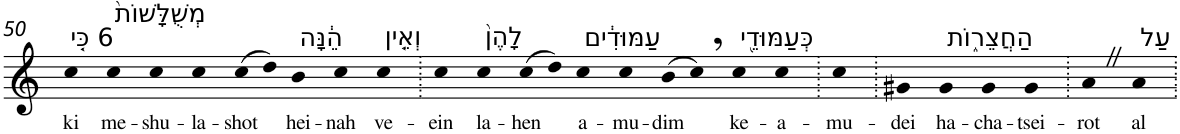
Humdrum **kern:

**kern	**text
*part1	*part1
*staff1	*staff1
*I"Piano	*
*I'Pno	*
!!LO:PB:g=z
*clefG2	*
*k[]	*
=50	=50
!LO:TX:a:t=6 כִּ֤י	!
!	!LO:LY:b
4cc	ki
!LO:TX:a:t=מְשֻׁלָּשׁוֹת֙	!
!	!LO:LY:b
4cc	me-
!	!LO:LY:b
4cc	-shu-
!	!LO:LY:b
4cc	-la-
!	!LO:LY:b
(>8cc	-shot
8dd)	.
!LO:TX:a:t=הֵ֔נָּה	!
!	!LO:LY:b
4b	hei-
!	!LO:LY:b
4cc	-nah
!LO:TX:a:t=וְאֵ֤ין	!
!	!LO:LY:b
4cc	ve-
=51.	=51.
!	!LO:LY:b
4cc	-ein
!LO:TX:a:t=לָהֶן֙	!
!	!LO:LY:b
4cc	la-
!	!LO:LY:b
(>8cc	-hen
8dd)	.
!LO:TX:a:t=עַמּוּדִ֔ים	!
!	!LO:LY:b
4cc	a-
!	!LO:LY:b
4cc	-mu-
!	!LO:LY:b
(>8b	-dim
8cc,)	.
!LO:TX:a:t=כְּעַמּוּדֵ֖י	!
!	!LO:LY:b
4cc	ke-
!	!LO:LY:b
4cc	-a-
=52.	=52.
!	!LO:LY:b
4cc	-mu-
=53.	=53.
!	!LO:LY:b
4g#X	-dei
!LO:TX:a:t=הַחֲצֵר֑וֹת	!
!	!LO:LY:b
4g#	ha-
!	!LO:LY:b
4g#	-cha-
!	!LO:LY:b
4g#	-tsei-
=54.	=54.
!	!LO:LY:b
4aZ	-rot
!LO:TX:a:t=עַל	!
!	!LO:LY:b
4a	al
=.	=.
*-	*-
